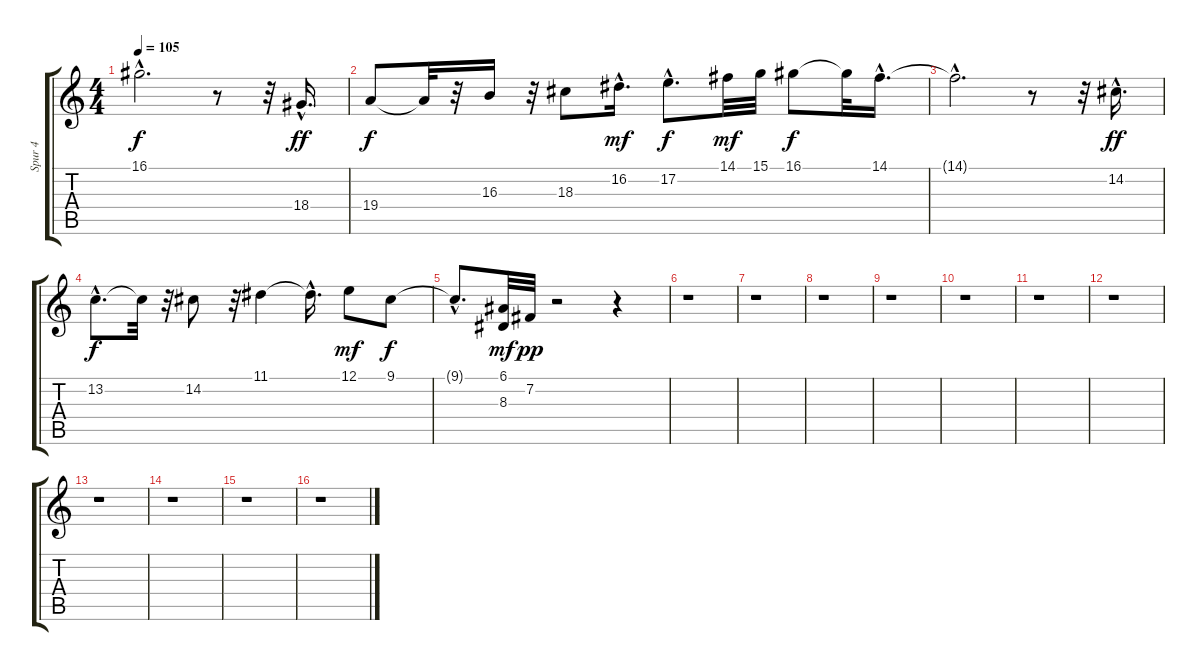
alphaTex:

\track ("Spur 4" "Spur 4") {instrument trumpet}
\staff {score tabs}
\tuning (E4 B3 G3 D3 A2 E2) {hide}
\ts (4 4)
\tempo 105
\clef g2
\ks c
16.1{hac t}.2{d dy f} r.8 r.32 18.4{hac}.16{d dy ff} |
19.4.8{dy f} 19.4{t}.32 r.32 16.3.16 r.32 18.3.8 16.2{hac}.16{d dy mf} 17.2{hac}.8{d dy f} 14.1.32{dy mf} 15.1.32 16.1.8{dy f} 16.1{t}.32 14.1{hac}.16{d} |
14.1{hac t}.2{d} r.8 r.32 14.2{hac}.16{d dy ff} |
13.2{hac}.8{d dy f} 13.2{t}.32 r.32 14.2.8 r.32 11.1.4 11.1{hac t}.16{d} 12.1.8{dy mf} 9.1.8{dy f} |
9.1{hac t}.8{d} (6.1 8.3).32{dy mf} 7.2.32{dy pp} r.2 r.4 |
r.1 |
r.1 |
r.1 |
r.1 |
r.1 |
r.1 |
r.1 |
r.1 |
r.1 |
r.1 |
r.1
